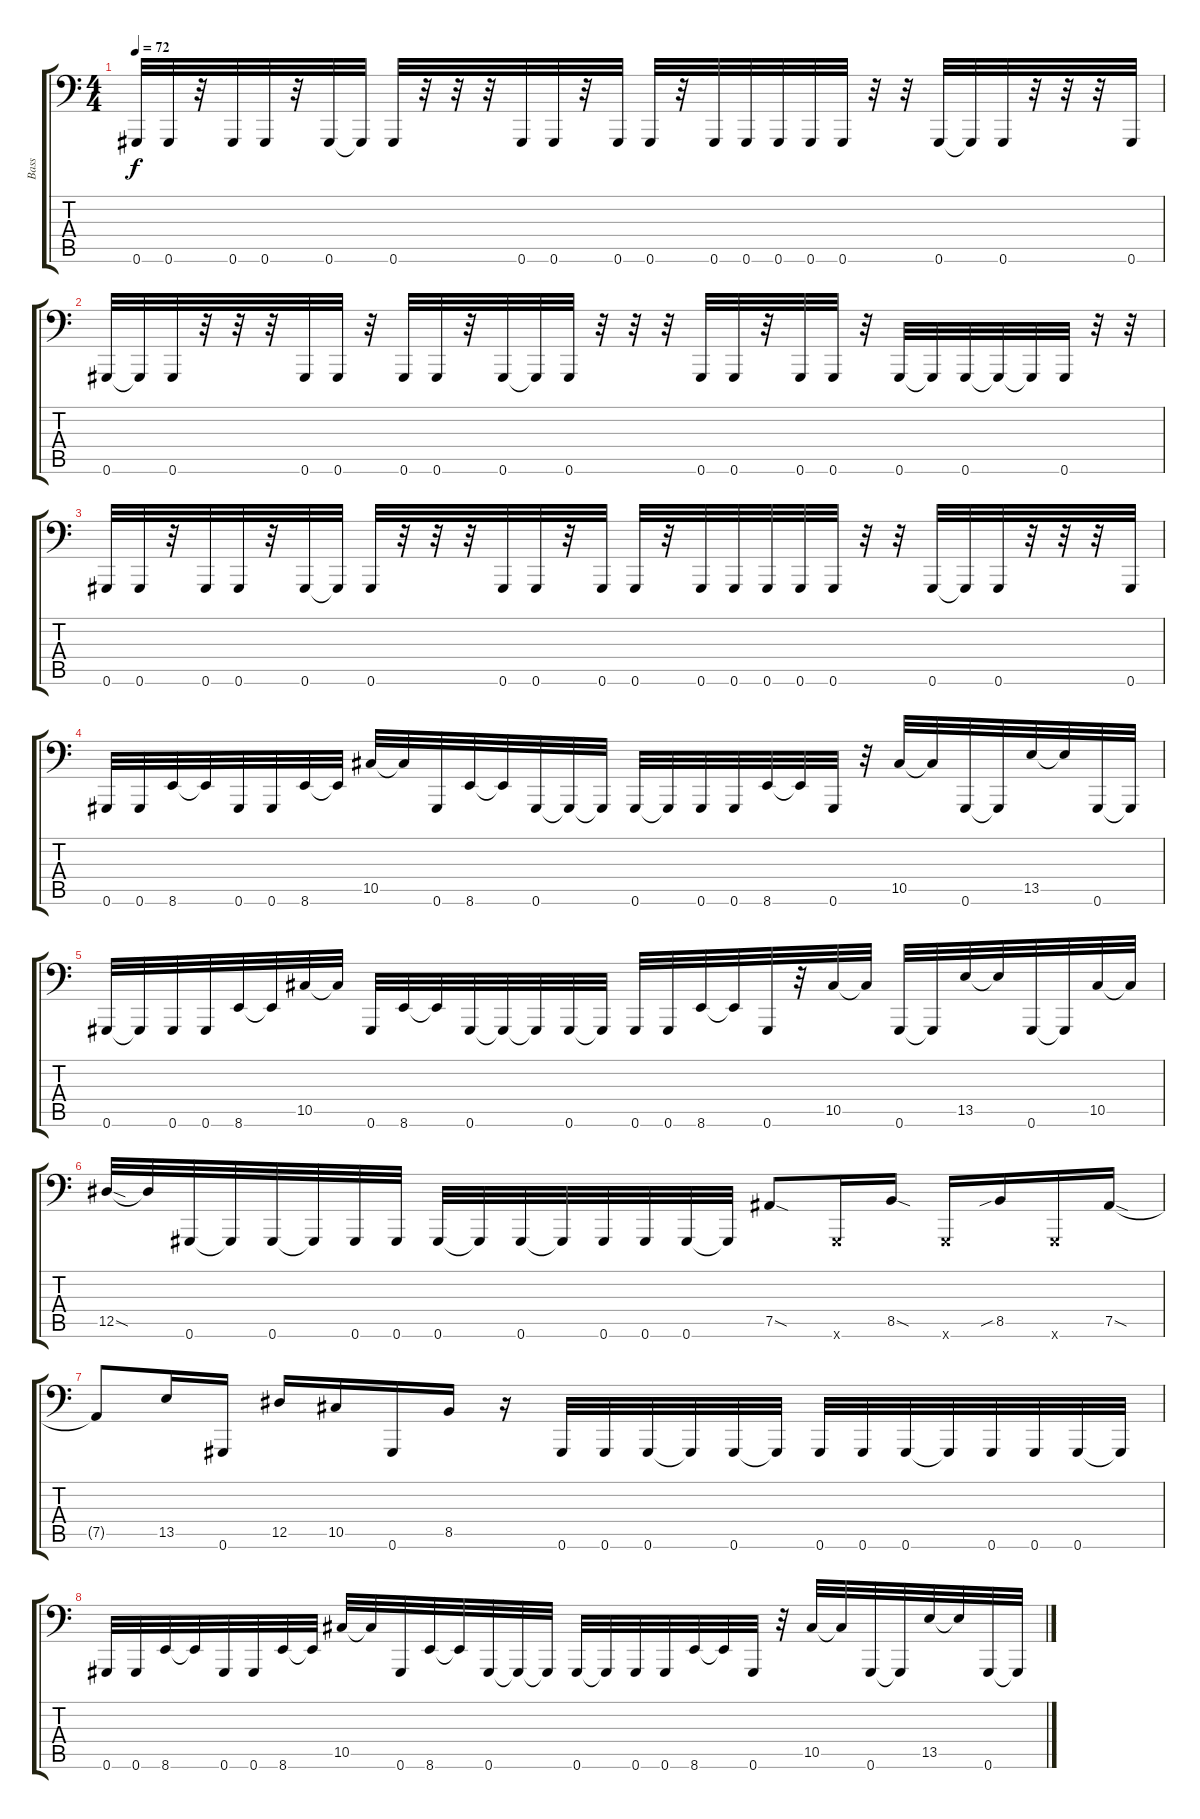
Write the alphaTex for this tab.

\track ("Bass" "Bass") {instrument electricbassfinger}
\staff {score tabs}
\tuning (B2 Gb2 Db2 Ab1 Eb1 Ab0) {hide}
\ts (4 4)
\tempo 72
\clef f4
\ks c
0.6.32{dy f} 0.6.32 r.32 0.6.32 0.6.32 r.32 0.6.32 0.6{t}.32 0.6.32 r.32 r.32 r.32 0.6.32 0.6.32 r.32 0.6.32 0.6.32 r.32 0.6.32 0.6.32 0.6.32 0.6.32 0.6.32 r.32 r.32 0.6.32 0.6{t}.32 0.6.32 r.32 r.32 r.32 0.6.32 |
0.6.32 0.6{t}.32 0.6.32 r.32 r.32 r.32 0.6.32 0.6.32 r.32 0.6.32 0.6.32 r.32 0.6.32 0.6{t}.32 0.6.32 r.32 r.32 r.32 0.6.32 0.6.32 r.32 0.6.32 0.6.32 r.32 0.6.32 0.6{t}.32 0.6.32 0.6{t}.32 0.6{t}.32 0.6.32 r.32 r.32 |
0.6.32 0.6.32 r.32 0.6.32 0.6.32 r.32 0.6.32 0.6{t}.32 0.6.32 r.32 r.32 r.32 0.6.32 0.6.32 r.32 0.6.32 0.6.32 r.32 0.6.32 0.6.32 0.6.32 0.6.32 0.6.32 r.32 r.32 0.6.32 0.6{t}.32 0.6.32 r.32 r.32 r.32 0.6.32 |
0.6.32 0.6.32 8.6.32 8.6{t}.32 0.6.32 0.6.32 8.6.32 8.6{t}.32 10.5.32 10.5{t}.32 0.6.32 8.6.32 8.6{t}.32 0.6.32 0.6{t}.32 0.6{t}.32 0.6.32 0.6{t}.32 0.6.32 0.6.32 8.6.32 8.6{t}.32 0.6.32 r.32 10.5.32 10.5{t}.32 0.6.32 0.6{t}.32 13.5.32 13.5{t}.32 0.6.32 0.6{t}.32 |
0.6.32 0.6{t}.32 0.6.32 0.6.32 8.6.32 8.6{t}.32 10.5.32 10.5{t}.32 0.6.32 8.6.32 8.6{t}.32 0.6.32 0.6{t}.32 0.6{t}.32 0.6.32 0.6{t}.32 0.6.32 0.6.32 8.6.32 8.6{t}.32 0.6.32 r.32 10.5.32 10.5{t}.32 0.6.32 0.6{t}.32 13.5.32 13.5{t}.32 0.6.32 0.6{t}.32 10.5.32 10.5{t}.32 |
12.5{sod}.32 12.5{t}.32 0.6.32 0.6{t}.32 0.6.32 0.6{t}.32 0.6.32 0.6.32 0.6.32 0.6{t}.32 0.6.32 0.6{t}.32 0.6.32 0.6.32 0.6.32 0.6{t}.32 7.5{sod}.8 0.6{x}.16 8.5{sod}.16 0.6{x}.16 8.5{sib}.16 0.6{x}.16 7.5{sod}.16 |
7.5{t}.8 13.5.16 0.6.16 12.5.16 10.5.16 0.6.16 8.5.16 r.16 0.6.32 0.6.32 0.6.32 0.6{t}.32 0.6.32 0.6{t}.32 0.6.32 0.6.32 0.6.32 0.6{t}.32 0.6.32 0.6.32 0.6.32 0.6{t}.32 |
0.6.32 0.6.32 8.6.32 8.6{t}.32 0.6.32 0.6.32 8.6.32 8.6{t}.32 10.5.32 10.5{t}.32 0.6.32 8.6.32 8.6{t}.32 0.6.32 0.6{t}.32 0.6{t}.32 0.6.32 0.6{t}.32 0.6.32 0.6.32 8.6.32 8.6{t}.32 0.6.32 r.32 10.5.32 10.5{t}.32 0.6.32 0.6{t}.32 13.5.32 13.5{t}.32 0.6.32 0.6{t}.32
